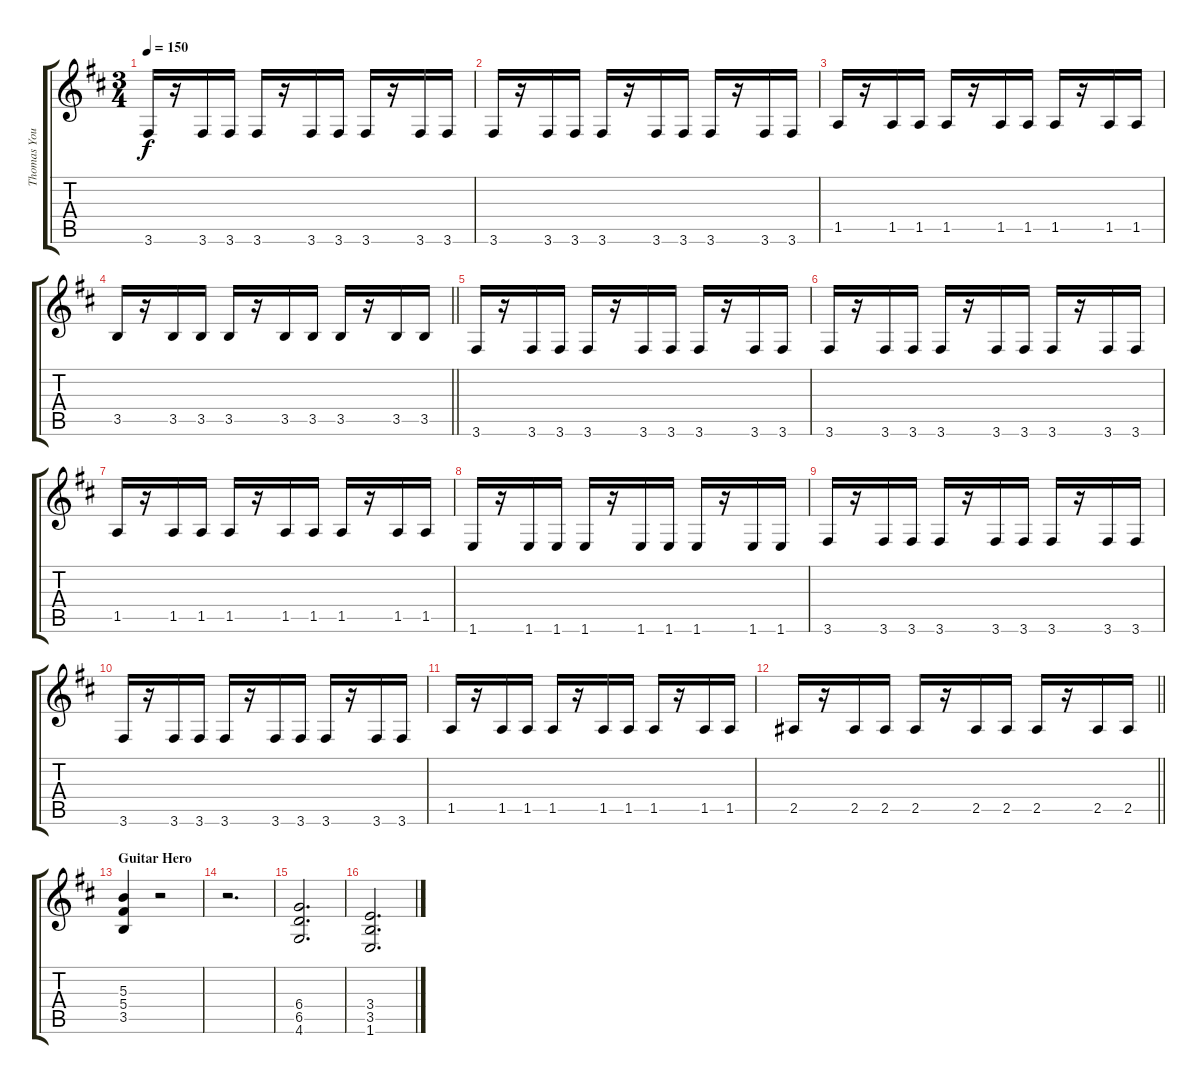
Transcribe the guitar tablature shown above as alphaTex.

\track ("Thomas Youngblood (rhythm)" "Thomas You") {instrument distortionguitar}
\staff {score tabs}
\tuning (Eb4 Bb3 Gb3 Db3 Ab2 Eb2) {hide}
\ts (3 4)
\tempo 150
\clef g2
\ks bminor
3.6.16{dy f} r.16 3.6.16 3.6.16 3.6.16 r.16 3.6.16 3.6.16 3.6.16 r.16 3.6.16 3.6.16 |
3.6.16 r.16 3.6.16 3.6.16 3.6.16 r.16 3.6.16 3.6.16 3.6.16 r.16 3.6.16 3.6.16 |
1.5.16 r.16 1.5.16 1.5.16 1.5.16 r.16 1.5.16 1.5.16 1.5.16 r.16 1.5.16 1.5.16 |
\barLineRight lightlight
3.5.16 r.16 3.5.16 3.5.16 3.5.16 r.16 3.5.16 3.5.16 3.5.16 r.16 3.5.16 3.5.16 |
3.6.16 r.16 3.6.16 3.6.16 3.6.16 r.16 3.6.16 3.6.16 3.6.16 r.16 3.6.16 3.6.16 |
3.6.16 r.16 3.6.16 3.6.16 3.6.16 r.16 3.6.16 3.6.16 3.6.16 r.16 3.6.16 3.6.16 |
1.5.16 r.16 1.5.16 1.5.16 1.5.16 r.16 1.5.16 1.5.16 1.5.16 r.16 1.5.16 1.5.16 |
1.6.16 r.16 1.6.16 1.6.16 1.6.16 r.16 1.6.16 1.6.16 1.6.16 r.16 1.6.16 1.6.16 |
3.6.16 r.16 3.6.16 3.6.16 3.6.16 r.16 3.6.16 3.6.16 3.6.16 r.16 3.6.16 3.6.16 |
3.6.16 r.16 3.6.16 3.6.16 3.6.16 r.16 3.6.16 3.6.16 3.6.16 r.16 3.6.16 3.6.16 |
1.5.16 r.16 1.5.16 1.5.16 1.5.16 r.16 1.5.16 1.5.16 1.5.16 r.16 1.5.16 1.5.16 |
\barLineRight lightlight
2.5.16 r.16 2.5.16 2.5.16 2.5.16 r.16 2.5.16 2.5.16 2.5.16 r.16 2.5.16 2.5.16 |
\section ("" "Guitar Hero")
(5.3 5.4 3.5).4 r.2 |
r.2{d} |
(6.4 6.5 4.6).2{d} |
(3.4 3.5 1.6).2{d}
